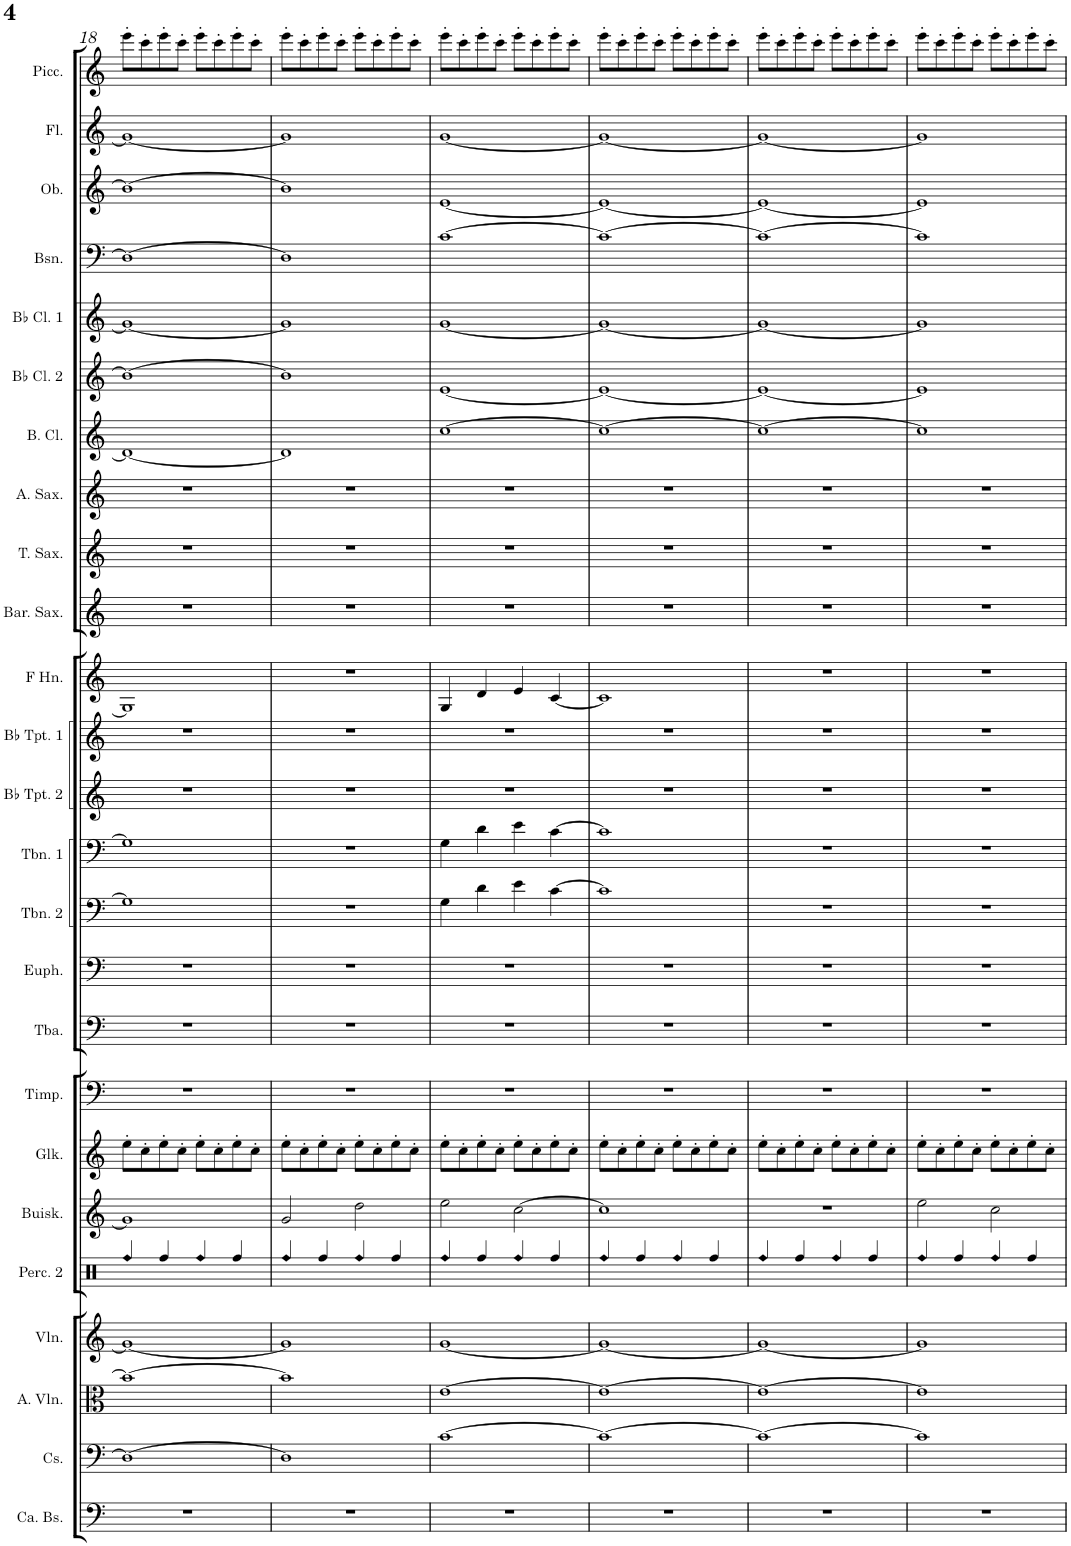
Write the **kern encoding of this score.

**kern	**kern	**kern	**kern	**kern	**kern	**kern	**kern	**kern	**kern	**kern	**kern	**kern	**kern	**kern	**kern	**kern	**kern	**kern	**kern	**kern	**kern	**kern	**kern	**kern
*part25	*part24	*part23	*part22	*part21	*part20	*part19	*part18	*part17	*part16	*part15	*part14	*part13	*part12	*part11	*part10	*part9	*part8	*part7	*part6	*part5	*part4	*part3	*part2	*part1
*staff25	*staff24	*staff23	*staff22	*staff21	*staff20	*staff19	*staff18	*staff17	*staff16	*staff15	*staff14	*staff13	*staff12	*staff11	*staff10	*staff9	*staff8	*staff7	*staff6	*staff5	*staff4	*staff3	*staff2	*staff1
*I"Contrabas	*I"Violoncellos	*I"Altviolen	*I"Violen	*I"Percussion 2	*I"Buisklokken	*I"Glockenspiel	*I"Timpani	*I"Tuba	*I"Euphonium	*I"Trombone 2	*I"Trombone 1	*I"Bb Trumpet 2	*I"Bb Trumpet 1	*I"Horn in F	*I"Baritone Saxophone	*I"Tenor Saxophone	*I"Alto Saxophone	*I"Bass Clarinet	*I"Bb Clarinet 2	*I"Bb Clarinet 1	*I"Bassoon	*I"Oboe	*I"Flute	*I"Piccolo
*I'Ca. Bs.	*	*I'A. Vln.	*I'Vln.	*I'Perc. 2	*I'Buisk.	*I'Glk.	*I'Timp.	*I'Tba.	*I'Euph.	*I'Tbn. 2	*I'Tbn. 1	*I'Bb Tpt. 2	*I'Bb Tpt. 1	*	*I'Bar. Sax.	*I'T. Sax.	*I'A. Sax.	*I'B. Cl.	*I'Bb Cl. 2	*I'Bb Cl. 1	*I'Bsn.	*I'Ob.	*I'Fl.	*I'Picc.
!!LO:PB:g=z
*clefF4	*clefF4	*clefC3	*clefG2	*clefX	*clefG2	*clefG2	*clefF4	*clefF4	*clefF4	*clefF4	*clefF4	*clefG2	*clefG2	*clefG2	*clefG2	*clefG2	*clefG2	*clefG2	*clefG2	*clefG2	*clefF4	*clefG2	*clefG2	*clefG2
*Trd7c12	*	*	*	*	*	*Trd-14c-24	*	*	*	*	*	*Trd1c2	*Trd1c2	*Trd4c7	*Trd7c12	*Trd7c12	*Trd5c9	*Trd7c12	*Trd1c2	*Trd1c2	*	*	*	*Trd-7c-12
*k[]	*k[]	*k[]	*k[]	*k[]	*k[]	*k[]	*k[]	*k[]	*k[]	*k[]	*k[]	*k[]	*k[]	*k[]	*k[]	*k[]	*k[]	*k[]	*k[]	*k[]	*k[]	*k[]	*k[]	*k[]
*M4/4	*M4/4	*M4/4	*M4/4	*M4/4	*M4/4	*M4/4	*M4/4	*M4/4	*M4/4	*M4/4	*M4/4	*M4/4	*M4/4	*M4/4	*M4/4	*M4/4	*M4/4	*M4/4	*M4/4	*M4/4	*M4/4	*M4/4	*M4/4	*M4/4
=18	=18	=18	=18	=18	=18	=18	=18	=18	=18	=18	=18	=18	=18	=18	=18	=18	=18	=18	=18	=18	=18	=18	=18	=18
!	!	!	!	!LO:N:head=diamond	!	!	!	!	!	!	!	!	!	!	!	!	!	!	!	!	!	!	!	!
1r	1D_	1b_	1g_	4Rff/	1g]	8ee'\L	1r	1r	1r	1G]	1G]	1r	1r	1G]	1r	1r	1r	1d_	1b_	1g_	1D_	1b_	1g_	8eee'\L
.	.	.	.	.	.	8cc'\	.	.	.	.	.	.	.	.	.	.	.	.	.	.	.	.	.	8ccc'\
.	.	.	.	4Rff/	.	8ee'\	.	.	.	.	.	.	.	.	.	.	.	.	.	.	.	.	.	8eee'\
.	.	.	.	.	.	8cc'\J	.	.	.	.	.	.	.	.	.	.	.	.	.	.	.	.	.	8ccc'\J
!	!	!	!	!LO:N:head=diamond	!	!	!	!	!	!	!	!	!	!	!	!	!	!	!	!	!	!	!	!
.	.	.	.	4Rff/	.	8ee'\L	.	.	.	.	.	.	.	.	.	.	.	.	.	.	.	.	.	8eee'\L
.	.	.	.	.	.	8cc'\	.	.	.	.	.	.	.	.	.	.	.	.	.	.	.	.	.	8ccc'\
.	.	.	.	4Rff/	.	8ee'\	.	.	.	.	.	.	.	.	.	.	.	.	.	.	.	.	.	8eee'\
.	.	.	.	.	.	8cc'\J	.	.	.	.	.	.	.	.	.	.	.	.	.	.	.	.	.	8ccc'\J
=19	=19	=19	=19	=19	=19	=19	=19	=19	=19	=19	=19	=19	=19	=19	=19	=19	=19	=19	=19	=19	=19	=19	=19	=19
!	!	!	!	!LO:N:head=diamond	!	!	!	!	!	!	!	!	!	!	!	!	!	!	!	!	!	!	!	!
1r	1D]	1b]	1g]	4Rff/	2g/	8ee'\L	1r	1r	1r	1r	1r	1r	1r	1r	1r	1r	1r	1d]	1b]	1g]	1D]	1b]	1g]	8eee'\L
.	.	.	.	.	.	8cc'\	.	.	.	.	.	.	.	.	.	.	.	.	.	.	.	.	.	8ccc'\
.	.	.	.	4Rff/	.	8ee'\	.	.	.	.	.	.	.	.	.	.	.	.	.	.	.	.	.	8eee'\
.	.	.	.	.	.	8cc'\J	.	.	.	.	.	.	.	.	.	.	.	.	.	.	.	.	.	8ccc'\J
!	!	!	!	!LO:N:head=diamond	!	!	!	!	!	!	!	!	!	!	!	!	!	!	!	!	!	!	!	!
.	.	.	.	4Rff/	2dd\	8ee'\L	.	.	.	.	.	.	.	.	.	.	.	.	.	.	.	.	.	8eee'\L
.	.	.	.	.	.	8cc'\	.	.	.	.	.	.	.	.	.	.	.	.	.	.	.	.	.	8ccc'\
.	.	.	.	4Rff/	.	8ee'\	.	.	.	.	.	.	.	.	.	.	.	.	.	.	.	.	.	8eee'\
.	.	.	.	.	.	8cc'\J	.	.	.	.	.	.	.	.	.	.	.	.	.	.	.	.	.	8ccc'\J
=20	=20	=20	=20	=20	=20	=20	=20	=20	=20	=20	=20	=20	=20	=20	=20	=20	=20	=20	=20	=20	=20	=20	=20	=20
!	!	!	!	!LO:N:head=diamond	!	!	!	!	!	!	!	!	!	!	!	!	!	!	!	!	!	!	!	!
1r	[1c	[1e	[1g	4Rff/	2ee\	8ee'\L	1r	1r	1r	4G\	4G\	1r	1r	4G/	1r	1r	1r	[1cc	[1e	[1g	[1c	[1e	[1g	8eee'\L
.	.	.	.	.	.	8cc'\	.	.	.	.	.	.	.	.	.	.	.	.	.	.	.	.	.	8ccc'\
.	.	.	.	4Rff/	.	8ee'\	.	.	.	4d\	4d\	.	.	4d/	.	.	.	.	.	.	.	.	.	8eee'\
.	.	.	.	.	.	8cc'\J	.	.	.	.	.	.	.	.	.	.	.	.	.	.	.	.	.	8ccc'\J
!	!	!	!	!LO:N:head=diamond	!	!	!	!	!	!	!	!	!	!	!	!	!	!	!	!	!	!	!	!
.	.	.	.	4Rff/	[2cc\	8ee'\L	.	.	.	4e\	4e\	.	.	4e/	.	.	.	.	.	.	.	.	.	8eee'\L
.	.	.	.	.	.	8cc'\	.	.	.	.	.	.	.	.	.	.	.	.	.	.	.	.	.	8ccc'\
.	.	.	.	4Rff/	.	8ee'\	.	.	.	[4c\	[4c\	.	.	[4c/	.	.	.	.	.	.	.	.	.	8eee'\
.	.	.	.	.	.	8cc'\J	.	.	.	.	.	.	.	.	.	.	.	.	.	.	.	.	.	8ccc'\J
=21	=21	=21	=21	=21	=21	=21	=21	=21	=21	=21	=21	=21	=21	=21	=21	=21	=21	=21	=21	=21	=21	=21	=21	=21
!	!	!	!	!LO:N:head=diamond	!	!	!	!	!	!	!	!	!	!	!	!	!	!	!	!	!	!	!	!
1r	1c_	1e_	1g_	4Rff/	1cc]	8ee'\L	1r	1r	1r	1c]	1c]	1r	1r	1c]	1r	1r	1r	1cc_	1e_	1g_	1c_	1e_	1g_	8eee'\L
.	.	.	.	.	.	8cc'\	.	.	.	.	.	.	.	.	.	.	.	.	.	.	.	.	.	8ccc'\
.	.	.	.	4Rff/	.	8ee'\	.	.	.	.	.	.	.	.	.	.	.	.	.	.	.	.	.	8eee'\
.	.	.	.	.	.	8cc'\J	.	.	.	.	.	.	.	.	.	.	.	.	.	.	.	.	.	8ccc'\J
!	!	!	!	!LO:N:head=diamond	!	!	!	!	!	!	!	!	!	!	!	!	!	!	!	!	!	!	!	!
.	.	.	.	4Rff/	.	8ee'\L	.	.	.	.	.	.	.	.	.	.	.	.	.	.	.	.	.	8eee'\L
.	.	.	.	.	.	8cc'\	.	.	.	.	.	.	.	.	.	.	.	.	.	.	.	.	.	8ccc'\
.	.	.	.	4Rff/	.	8ee'\	.	.	.	.	.	.	.	.	.	.	.	.	.	.	.	.	.	8eee'\
.	.	.	.	.	.	8cc'\J	.	.	.	.	.	.	.	.	.	.	.	.	.	.	.	.	.	8ccc'\J
=22	=22	=22	=22	=22	=22	=22	=22	=22	=22	=22	=22	=22	=22	=22	=22	=22	=22	=22	=22	=22	=22	=22	=22	=22
!	!	!	!	!LO:N:head=diamond	!	!	!	!	!	!	!	!	!	!	!	!	!	!	!	!	!	!	!	!
1r	1c_	1e_	1g_	4Rff/	1r	8ee'\L	1r	1r	1r	1r	1r	1r	1r	1r	1r	1r	1r	1cc_	1e_	1g_	1c_	1e_	1g_	8eee'\L
.	.	.	.	.	.	8cc'\	.	.	.	.	.	.	.	.	.	.	.	.	.	.	.	.	.	8ccc'\
.	.	.	.	4Rff/	.	8ee'\	.	.	.	.	.	.	.	.	.	.	.	.	.	.	.	.	.	8eee'\
.	.	.	.	.	.	8cc'\J	.	.	.	.	.	.	.	.	.	.	.	.	.	.	.	.	.	8ccc'\J
!	!	!	!	!LO:N:head=diamond	!	!	!	!	!	!	!	!	!	!	!	!	!	!	!	!	!	!	!	!
.	.	.	.	4Rff/	.	8ee'\L	.	.	.	.	.	.	.	.	.	.	.	.	.	.	.	.	.	8eee'\L
.	.	.	.	.	.	8cc'\	.	.	.	.	.	.	.	.	.	.	.	.	.	.	.	.	.	8ccc'\
.	.	.	.	4Rff/	.	8ee'\	.	.	.	.	.	.	.	.	.	.	.	.	.	.	.	.	.	8eee'\
.	.	.	.	.	.	8cc'\J	.	.	.	.	.	.	.	.	.	.	.	.	.	.	.	.	.	8ccc'\J
=23	=23	=23	=23	=23	=23	=23	=23	=23	=23	=23	=23	=23	=23	=23	=23	=23	=23	=23	=23	=23	=23	=23	=23	=23
!	!	!	!	!LO:N:head=diamond	!	!	!	!	!	!	!	!	!	!	!	!	!	!	!	!	!	!	!	!
1r	1c]	1e]	1g]	4Rff/	2ee\	8ee'\L	1r	1r	1r	1r	1r	1r	1r	1r	1r	1r	1r	1cc]	1e]	1g]	1c]	1e]	1g]	8eee'\L
.	.	.	.	.	.	8cc'\	.	.	.	.	.	.	.	.	.	.	.	.	.	.	.	.	.	8ccc'\
.	.	.	.	4Rff/	.	8ee'\	.	.	.	.	.	.	.	.	.	.	.	.	.	.	.	.	.	8eee'\
.	.	.	.	.	.	8cc'\J	.	.	.	.	.	.	.	.	.	.	.	.	.	.	.	.	.	8ccc'\J
!	!	!	!	!LO:N:head=diamond	!	!	!	!	!	!	!	!	!	!	!	!	!	!	!	!	!	!	!	!
.	.	.	.	4Rff/	2cc\	8ee'\L	.	.	.	.	.	.	.	.	.	.	.	.	.	.	.	.	.	8eee'\L
.	.	.	.	.	.	8cc'\	.	.	.	.	.	.	.	.	.	.	.	.	.	.	.	.	.	8ccc'\
.	.	.	.	4Rff/	.	8ee'\	.	.	.	.	.	.	.	.	.	.	.	.	.	.	.	.	.	8eee'\
.	.	.	.	.	.	8cc'\J	.	.	.	.	.	.	.	.	.	.	.	.	.	.	.	.	.	8ccc'\J
=	=	=	=	=	=	=	=	=	=	=	=	=	=	=	=	=	=	=	=	=	=	=	=	=
*-	*-	*-	*-	*-	*-	*-	*-	*-	*-	*-	*-	*-	*-	*-	*-	*-	*-	*-	*-	*-	*-	*-	*-	*-
